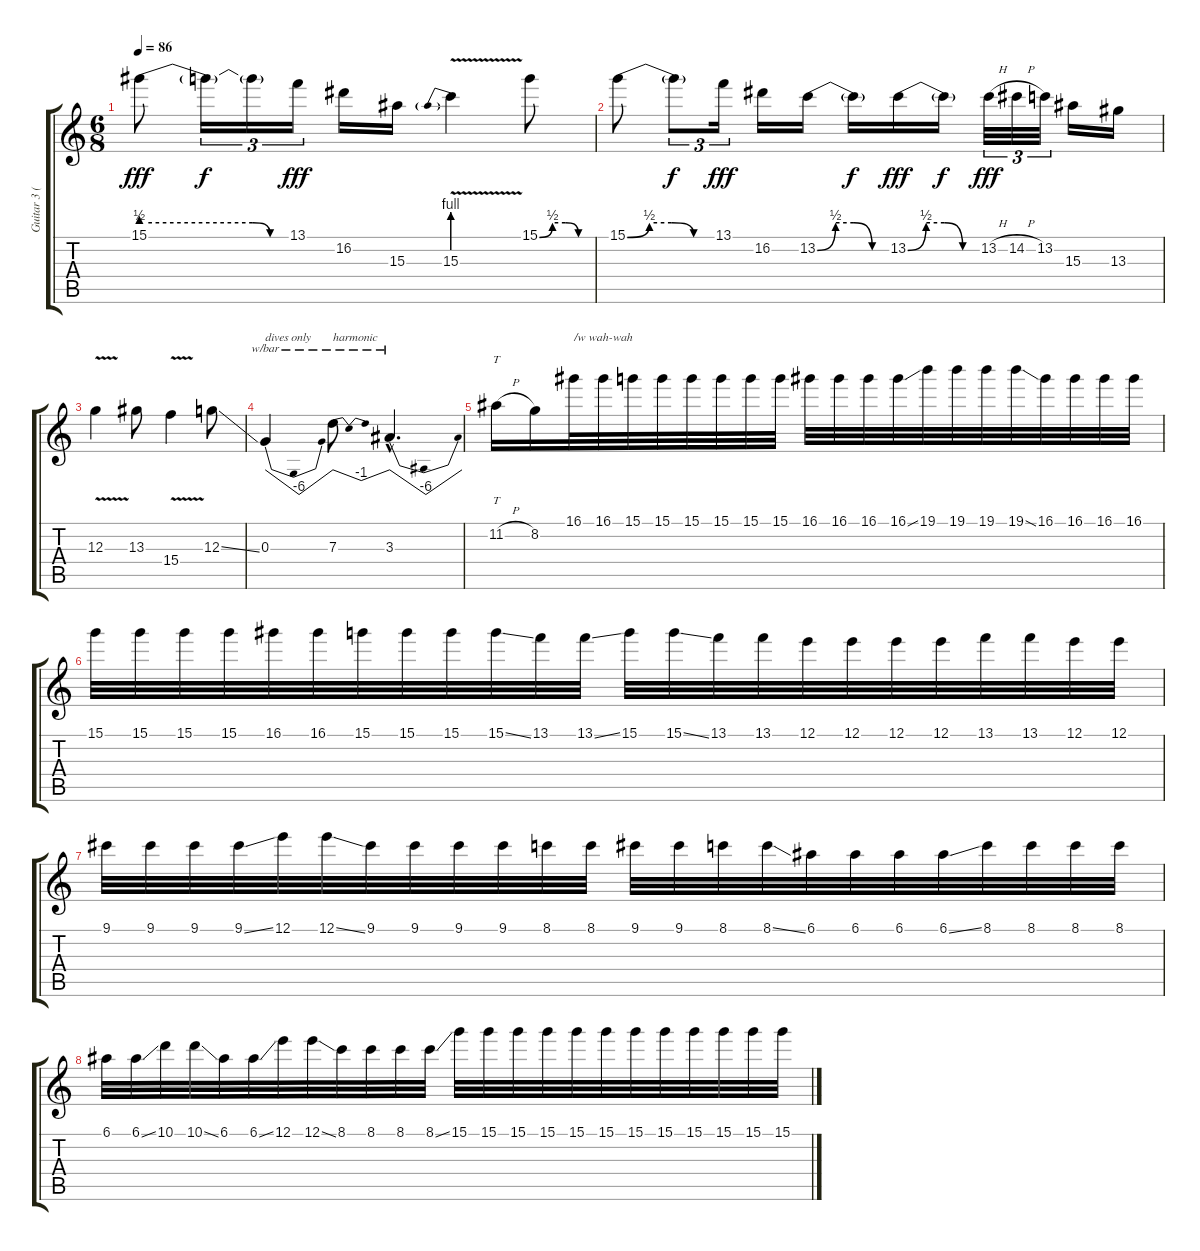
\track ("Guitar 3 (Lead)" "Guitar 3 (") {instrument distortionguitar}
\staff {score tabs}
\tuning (E4 B3 G3 D3 A2 E2) {hide}
\ts (6 8)
\tempo 86
\clef g2
\ks c
15.1{be (custom 0 2 45 2 52 0 60 0)}.8{dy fff} 15.1{t}.16{tu (3 2) dy f} 15.1{t}.16{tu (3 2)} 13.1.16{tu (3 2) dy fff} 16.2.16 15.3.16 15.3{be (prebend 0 4 60 4) v}.4 15.1{be (custom 0 0 15 2 30 2 45 0 60 0)}.8 |
15.1{be (custom 0 0 15 2 30 2 45 0 60 0)}.8 15.1{t}.8{tu (3 2) dy f} 13.1.16{tu (3 2) dy fff} 16.2.16 13.2{be (custom 0 0 15 2 30 2 45 0 60 0)}.16 13.2{t}.16{dy f} 13.2{be (custom 0 0 15 2 30 2 45 0 60 0)}.16{dy fff} 13.2{t}.16{dy f} 13.2{h}.32{tu (3 2) dy fff} 14.2{h}.32{tu (3 2)} 13.2.32{tu (3 2)} 15.3.16 13.3.16 |
12.3{v}.4 13.3.8 15.4{v}.4 12.3{ss}.8 |
0.3.4{tbe (dip default 0 0 30 -24 60 0) txt "dives only"} 7.3.8{tbe (dip default 0 0 30 -4 60 0) txt "harmonic"} 3.3{hac}.4{d tbe (dip default 0 0 30 -24 60 0)} |
11.2{h}.16{tt} 8.2.16 16.1.32{txt "/w wah-wah"} 16.1.32 15.1.32 15.1.32 15.1.32 15.1.32 15.1.32 15.1.32 16.1.32 16.1.32 16.1.32 16.1{ss}.32 19.1.32 19.1.32 19.1.32 19.1{ss}.32 16.1.32 16.1.32 16.1.32 16.1.32 |
15.1.32 15.1.32 15.1.32 15.1.32 16.1.32 16.1.32 15.1.32 15.1.32 15.1.32 15.1{ss}.32 13.1.32 13.1{ss}.32 15.1.32 15.1{ss}.32 13.1.32 13.1.32 12.1.32 12.1.32 12.1.32 12.1.32 13.1.32 13.1.32 12.1.32 12.1.32 |
9.1.32 9.1.32 9.1.32 9.1{ss}.32 12.1.32 12.1{ss}.32 9.1.32 9.1.32 9.1.32 9.1.32 8.1.32 8.1.32 9.1.32 9.1.32 8.1.32 8.1{ss}.32 6.1.32 6.1.32 6.1.32 6.1{ss}.32 8.1.32 8.1.32 8.1.32 8.1.32 |
6.1.32 6.1{ss}.32 10.1.32 10.1{ss}.32 6.1.32 6.1{ss}.32 12.1.32 12.1{ss}.32 8.1.32 8.1.32 8.1.32 8.1{ss}.32 15.1.32 15.1.32 15.1.32 15.1.32 15.1.32 15.1.32 15.1.32 15.1.32 15.1.32 15.1.32 15.1.32 15.1.32
